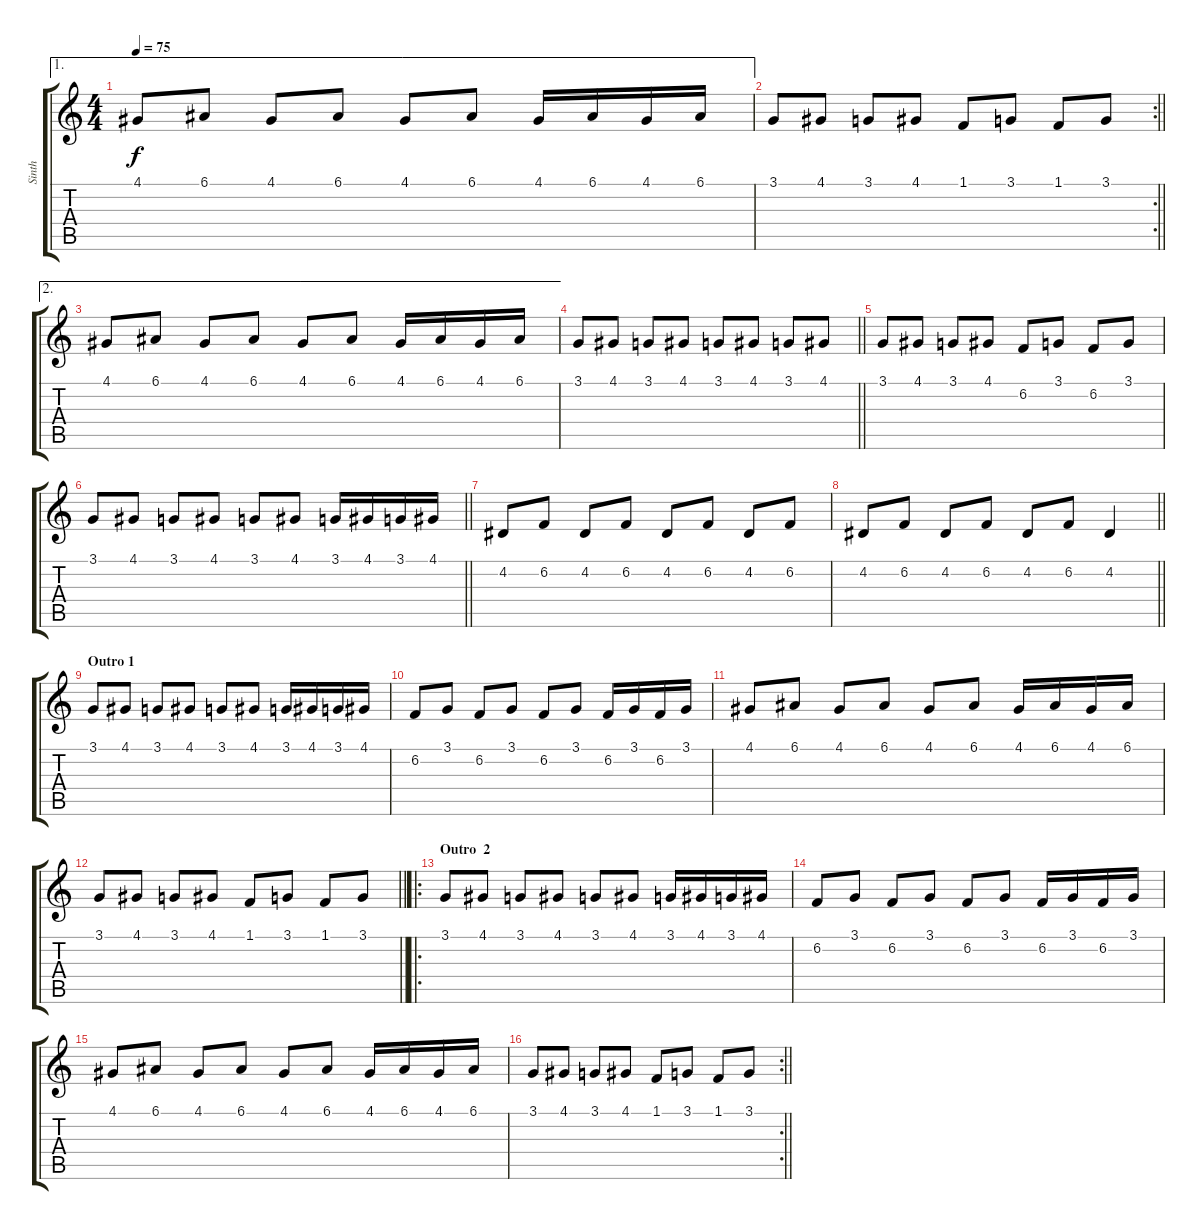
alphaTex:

\track ("Sinth" "Sinth") {instrument orchestralharp}
\staff {score tabs}
\tuning (E4 B3 G3 D3 A2 E2) {hide}
\ae 1
\ts (4 4)
\tempo 75
\clef g2
\ks c
4.1.8{dy f} 6.1.8 4.1.8 6.1.8 4.1.8 6.1.8 4.1.16 6.1.16 4.1.16 6.1.16 |
\rc 2
\barLineRight lightlight
3.1.8 4.1.8 3.1.8 4.1.8 1.1.8 3.1.8 1.1.8 3.1.8 |
\ae 2
4.1.8 6.1.8 4.1.8 6.1.8 4.1.8 6.1.8 4.1.16 6.1.16 4.1.16 6.1.16 |
\barLineRight lightlight
3.1.8 4.1.8 3.1.8 4.1.8 3.1.8 4.1.8 3.1.8 4.1.8 |
3.1.8 4.1.8 3.1.8 4.1.8 6.2.8 3.1.8 6.2.8 3.1.8 |
\barLineRight lightlight
3.1.8 4.1.8 3.1.8 4.1.8 3.1.8 4.1.8 3.1.16 4.1.16 3.1.16 4.1.16 |
4.2.8 6.2.8 4.2.8 6.2.8 4.2.8 6.2.8 4.2.8 6.2.8 |
\barLineRight lightlight
4.2.8 6.2.8 4.2.8 6.2.8 4.2.8 6.2.8 4.2.4 |
\section ("" "Outro 1")
3.1.8{volume 13} 4.1.8 3.1.8 4.1.8 3.1.8 4.1.8 3.1.16 4.1.16 3.1.16 4.1.16 |
6.2.8 3.1.8 6.2.8 3.1.8 6.2.8 3.1.8 6.2.16 3.1.16 6.2.16 3.1.16 |
4.1.8 6.1.8 4.1.8 6.1.8 4.1.8 6.1.8 4.1.16 6.1.16 4.1.16 6.1.16 |
\barLineRight lightlight
3.1.8 4.1.8 3.1.8 4.1.8 1.1.8 3.1.8 1.1.8 3.1.8 |
\ro
\section ("" "Outro  2")
3.1.8{volume 13} 4.1.8 3.1.8 4.1.8 3.1.8 4.1.8 3.1.16 4.1.16 3.1.16 4.1.16 |
6.2.8 3.1.8 6.2.8 3.1.8 6.2.8 3.1.8 6.2.16 3.1.16 6.2.16 3.1.16 |
4.1.8 6.1.8 4.1.8 6.1.8 4.1.8 6.1.8 4.1.16 6.1.16 4.1.16 6.1.16 |
\rc 2
\barLineRight lightlight
3.1.8 4.1.8 3.1.8 4.1.8 1.1.8 3.1.8 1.1.8 3.1.8
